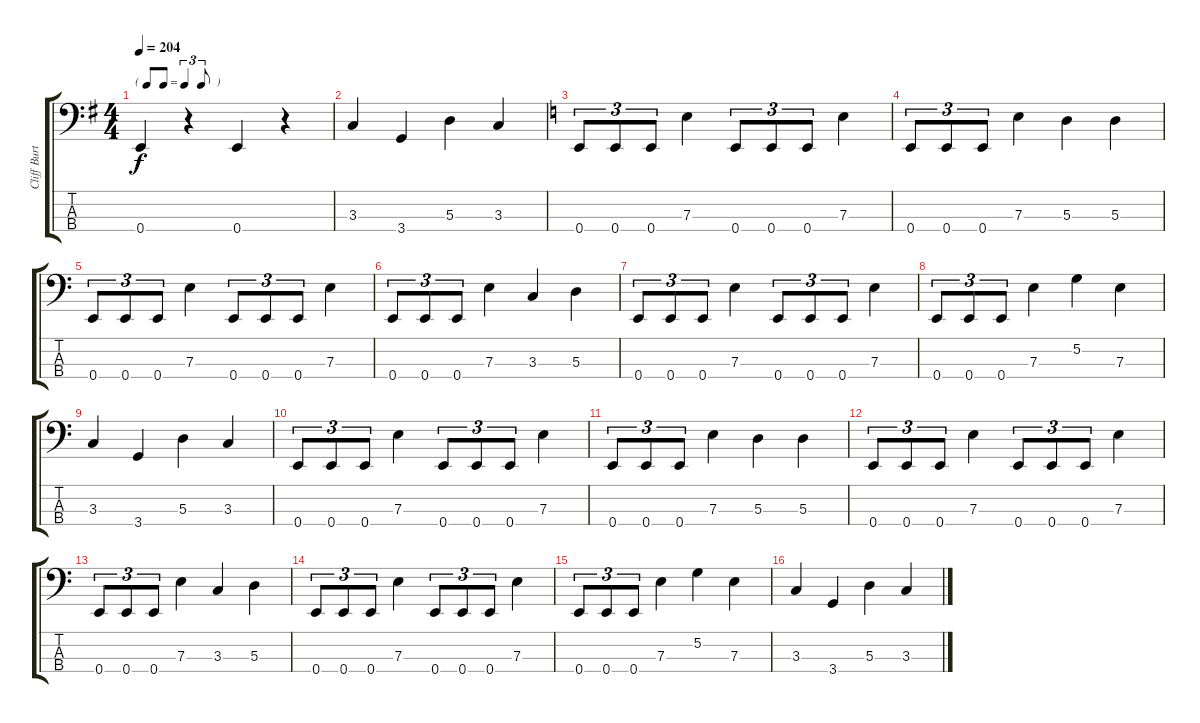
\track ("Cliff Burton" "Cliff Burt") {instrument electricbassfinger}
\staff {score tabs}
\tuning (G2 D2 A1 E1) {hide}
\ts (4 4)
\tf triplet8th
\tempo 204
\clef f4
\ks eminor
0.4.4{dy f} r.4 0.4.4 r.4 |
3.3.4 3.4.4 5.3.4 3.3.4 |
\ks c
0.4.8{tu (3 2)} 0.4.8{tu (3 2)} 0.4.8{tu (3 2)} 7.3.4 0.4.8{tu (3 2)} 0.4.8{tu (3 2)} 0.4.8{tu (3 2)} 7.3.4 |
0.4.8{tu (3 2)} 0.4.8{tu (3 2)} 0.4.8{tu (3 2)} 7.3.4 5.3.4 5.3.4 |
0.4.8{tu (3 2)} 0.4.8{tu (3 2)} 0.4.8{tu (3 2)} 7.3.4 0.4.8{tu (3 2)} 0.4.8{tu (3 2)} 0.4.8{tu (3 2)} 7.3.4 |
0.4.8{tu (3 2)} 0.4.8{tu (3 2)} 0.4.8{tu (3 2)} 7.3.4 3.3.4 5.3.4 |
0.4.8{tu (3 2)} 0.4.8{tu (3 2)} 0.4.8{tu (3 2)} 7.3.4 0.4.8{tu (3 2)} 0.4.8{tu (3 2)} 0.4.8{tu (3 2)} 7.3.4 |
0.4.8{tu (3 2)} 0.4.8{tu (3 2)} 0.4.8{tu (3 2)} 7.3.4 5.2.4 7.3.4 |
3.3.4 3.4.4 5.3.4 3.3.4 |
0.4.8{tu (3 2)} 0.4.8{tu (3 2)} 0.4.8{tu (3 2)} 7.3.4 0.4.8{tu (3 2)} 0.4.8{tu (3 2)} 0.4.8{tu (3 2)} 7.3.4 |
0.4.8{tu (3 2)} 0.4.8{tu (3 2)} 0.4.8{tu (3 2)} 7.3.4 5.3.4 5.3.4 |
0.4.8{tu (3 2)} 0.4.8{tu (3 2)} 0.4.8{tu (3 2)} 7.3.4 0.4.8{tu (3 2)} 0.4.8{tu (3 2)} 0.4.8{tu (3 2)} 7.3.4 |
0.4.8{tu (3 2)} 0.4.8{tu (3 2)} 0.4.8{tu (3 2)} 7.3.4 3.3.4 5.3.4 |
0.4.8{tu (3 2)} 0.4.8{tu (3 2)} 0.4.8{tu (3 2)} 7.3.4 0.4.8{tu (3 2)} 0.4.8{tu (3 2)} 0.4.8{tu (3 2)} 7.3.4 |
0.4.8{tu (3 2)} 0.4.8{tu (3 2)} 0.4.8{tu (3 2)} 7.3.4 5.2.4 7.3.4 |
3.3.4 3.4.4 5.3.4 3.3.4
